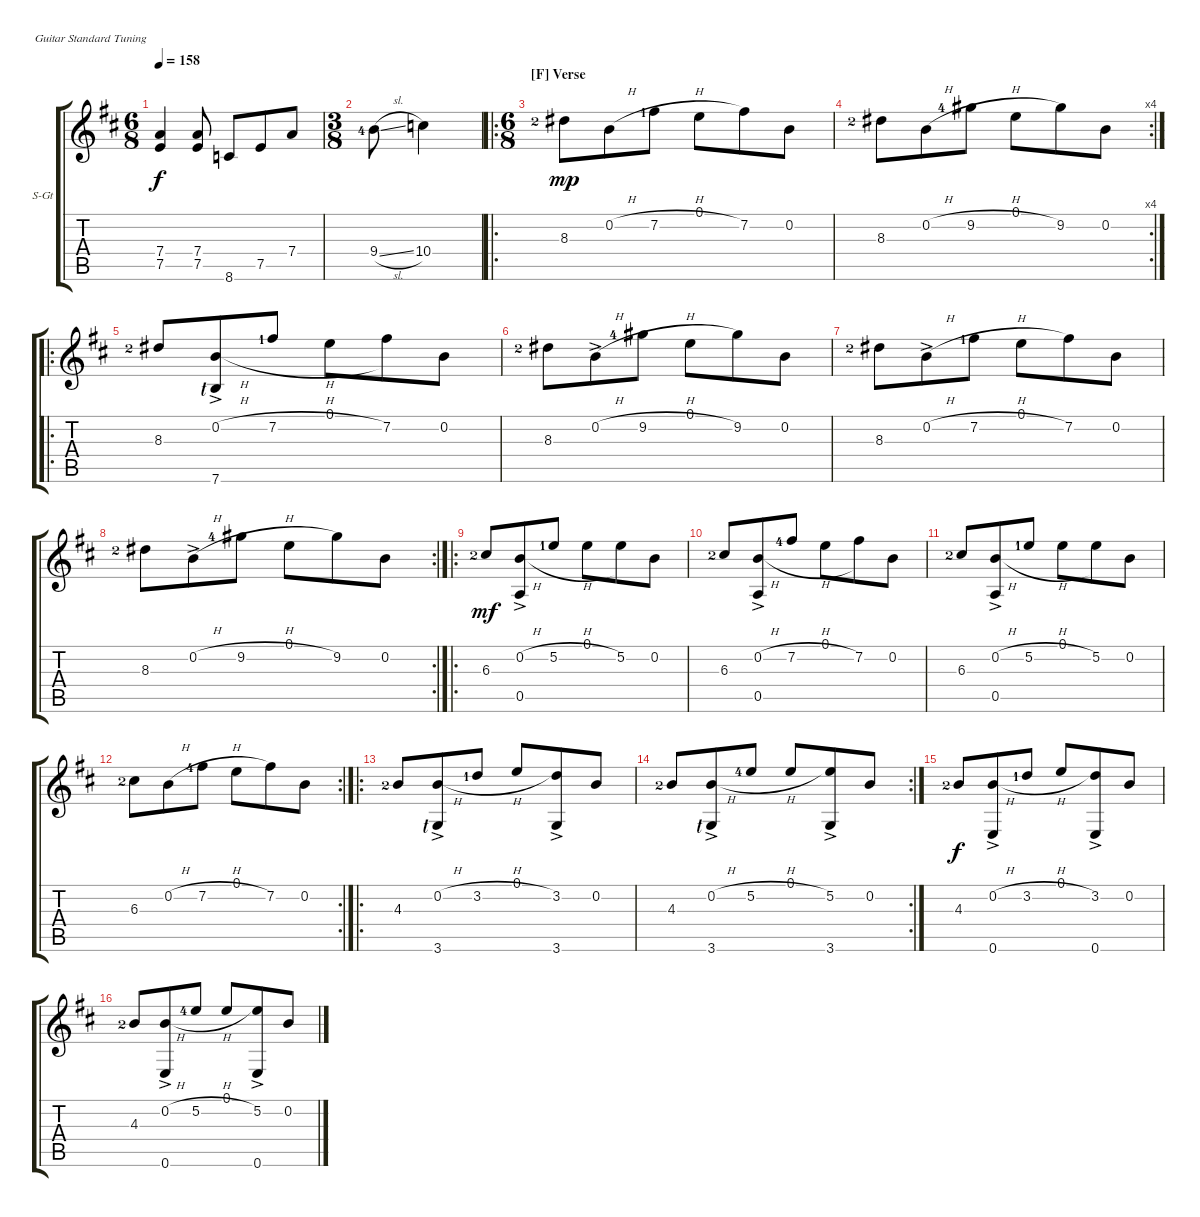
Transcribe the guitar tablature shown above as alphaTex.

\defaultSystemsLayout 4
\bracketExtendMode groupsimilarinstruments
\firstSystemTrackNameOrientation horizontal
\otherSystemsTrackNameOrientation horizontal
\track ("Steel Guitar" "S-Gt") {instrument acousticguitarsteel}
\staff {score tabs}
\tuning (E4 B3 G3 D3 A2 E2)
\ts (6 8)
\tempo 158
\clef g2
\scale
0.216049
\ks d
(7.4 7.5).4{dy f} (7.4 7.5).8 8.6.8 7.5.8 7.4.8 |
\ts (3 8)
\scale
0.220679 9.4{sl lf 5}.8 10.4.4 |
\ro
\ts (6 8)
\section ("F" "Verse")
\scale
0.330247 8.3{lf 3}.8{dy mp} 0.2{h}.8 7.2{h lf 2}.8 0.1.8 7.2.8 0.2.8 |
\rc 4
\scale
0.233025 8.3{lf 3}.8 0.2{h}.8 9.2{h lf 5}.8 0.1.8 9.2.8 0.2.8 |
\ro
\scale
0.248227 8.3{lf 3}.8 (0.2{h} 7.6{ac lf 1}).8 7.2{h lf 2}.8 0.1.8 7.2.8 0.2.8 |
\scale
0.257092 8.3{lf 3}.8 0.2{h ac}.8 9.2{h lf 5}.8 0.1.8 9.2.8 0.2.8 |
\scale
0.22695 8.3{lf 3}.8 0.2{h ac}.8 7.2{h lf 2}.8 0.1.8 7.2.8 0.2.8 |
\rc 2
\scale
0.26773 8.3{lf 3}.8 0.2{h ac}.8 9.2{h lf 5}.8 0.1.8 9.2.8 0.2.8 |
\ro
\scale
0.264368 6.3{lf 3}.8{dy mf} (0.2{h} 0.5{ac}).8 5.2{h lf 2}.8 0.1.8 5.2.8 0.2.8 |
\scale
0.241379 6.3{lf 3}.8 (0.2{h} 0.5{ac}).8 7.2{h lf 5}.8 0.1.8 7.2.8 0.2.8 |
\scale
0.241379 6.3{lf 3}.8 (0.2{h} 0.5{ac}).8 5.2{h lf 2}.8 0.1.8 5.2.8 0.2.8 |
\rc 2
\scale
0.252874 6.3{lf 3}.8 0.2{h}.8 7.2{h lf 5}.8 0.1.8 7.2.8 0.2.8 |
\ro
\scale
0.264368 4.3{lf 3}.8 (0.2{h} 3.6{ac lf 1}).8 3.2{h lf 2}.8 0.1.8 (3.2 3.6{ac}).8 0.2.8 |
\rc 2
\scale
0.252874 4.3{lf 3}.8 (0.2{h} 3.6{ac lf 1}).8 5.2{h lf 5}.8 0.1.8 (5.2 3.6{ac}).8 0.2.8 |
\scale
0.241379 4.3{lf 3}.8{dy f} (0.2{h} 0.6{ac}).8 3.2{h lf 2}.8 0.1.8 (3.2 0.6{ac}).8 0.2.8 |
\scale
0.241379 4.3{lf 3}.8 (0.2{h} 0.6{ac}).8 5.2{h lf 5}.8 0.1.8 (5.2 0.6{ac}).8 0.2.8
